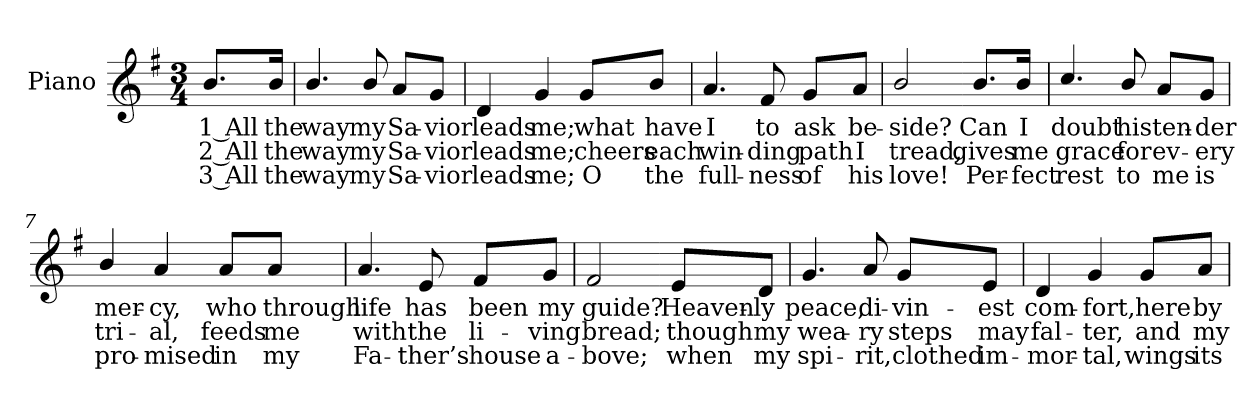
**kern	**text	**text	**text
*part1	*part1	*part1	*part1
*staff1	*staff1	*staff1	*staff1
*I"Piano	*	*	*
*I'Pno.	*	*	*
!!LO:PB:g=z
*clefG2	*	*	*
*k[f#]	*	*	*
*G:	*	*	*
*M3/4	*	*	*
=	=	=	=
!	!LO:LY:b:color=#000000	!LO:LY:b:color=#000000	!LO:LY:b:color=#000000
8.bi/L	1 All	2 All	3 All
!	!LO:LY:b:color=#000000	!LO:LY:b:color=#000000	!LO:LY:b:color=#000000
16bi/Jk	the	the	the
=1	=1	=1	=1
!	!LO:LY:b:color=#000000	!LO:LY:b:color=#000000	!LO:LY:b:color=#000000
4.bi/	way	way	way
!	!LO:LY:b:color=#000000	!LO:LY:b:color=#000000	!LO:LY:b:color=#000000
8bi/	my	my	my
!	!LO:LY:b:color=#000000	!LO:LY:b:color=#000000	!LO:LY:b:color=#000000
8ai/L	Sa-	Sa-	Sa-
!	!LO:LY:b:color=#000000	!LO:LY:b:color=#000000	!LO:LY:b:color=#000000
8gi/J	-vior	-vior	-vior
=2	=2	=2	=2
!	!LO:LY:b:color=#000000	!LO:LY:b:color=#000000	!LO:LY:b:color=#000000
4di/	leads	leads	leads
!	!LO:LY:b:color=#000000	!LO:LY:b:color=#000000	!LO:LY:b:color=#000000
4gi/	me;	me;	me;
!	!LO:LY:b:color=#000000	!LO:LY:b:color=#000000	!LO:LY:b:color=#000000
8gi/L	what	cheers	O
!	!LO:LY:b:color=#000000	!LO:LY:b:color=#000000	!LO:LY:b:color=#000000
8bi/J	have	each	the
=3	=3	=3	=3
!	!LO:LY:b:color=#000000	!LO:LY:b:color=#000000	!LO:LY:b:color=#000000
4.ai/	I	win-	full-
!	!LO:LY:b:color=#000000	!LO:LY:b:color=#000000	!LO:LY:b:color=#000000
8f#i/	to	-ding	-ness
!	!LO:LY:b:color=#000000	!LO:LY:b:color=#000000	!LO:LY:b:color=#000000
8gi/L	ask	path	of
!	!LO:LY:b:color=#000000	!LO:LY:b:color=#000000	!LO:LY:b:color=#000000
8ai/J	be-	I	his
=4	=4	=4	=4
!	!LO:LY:b:color=#000000	!LO:LY:b:color=#000000	!LO:LY:b:color=#000000
2bi/	-side?	tread,	love!
!!LO:LB:g=z
=5-	=5-	=5-	=5-
!	!LO:LY:b:color=#000000	!LO:LY:b:color=#000000	!LO:LY:b:color=#000000
8.bi/L	Can	gives	Per-
!	!LO:LY:b:color=#000000	!LO:LY:b:color=#000000	!LO:LY:b:color=#000000
16bi/Jk	I	me	-fect
=6	=6	=6	=6
!	!LO:LY:b:color=#000000	!LO:LY:b:color=#000000	!LO:LY:b:color=#000000
4.cci/	doubt	grace	rest
!	!LO:LY:b:color=#000000	!LO:LY:b:color=#000000	!LO:LY:b:color=#000000
8bi/	his	for	to
!	!LO:LY:b:color=#000000	!LO:LY:b:color=#000000	!LO:LY:b:color=#000000
8ai/L	ten-	ev-	me
!	!LO:LY:b:color=#000000	!LO:LY:b:color=#000000	!LO:LY:b:color=#000000
8gi/J	-der	-ery	is
=7	=7	=7	=7
!	!LO:LY:b:color=#000000	!LO:LY:b:color=#000000	!LO:LY:b:color=#000000
4bi/	mer-	tri-	pro-
!	!LO:LY:b:color=#000000	!LO:LY:b:color=#000000	!LO:LY:b:color=#000000
4ai/	-cy,	-al,	-mised
!	!LO:LY:b:color=#000000	!LO:LY:b:color=#000000	!LO:LY:b:color=#000000
8ai/L	who	feeds	in
!	!LO:LY:b:color=#000000	!LO:LY:b:color=#000000	!LO:LY:b:color=#000000
8ai/J	through	me	my
=8	=8	=8	=8
!	!LO:LY:b:color=#000000	!LO:LY:b:color=#000000	!LO:LY:b:color=#000000
4.ai/	life	with	Fa-
!	!LO:LY:b:color=#000000	!LO:LY:b:color=#000000	!LO:LY:b:color=#000000
8ei/	has	the	-ther’s
!	!LO:LY:b:color=#000000	!LO:LY:b:color=#000000	!LO:LY:b:color=#000000
8f#i/L	been	li-	house
!	!LO:LY:b:color=#000000	!LO:LY:b:color=#000000	!LO:LY:b:color=#000000
8gi/J	my	-ving	a-
!!LO:LB:g=z
=9	=9	=9	=9
!	!LO:LY:b:color=#000000	!LO:LY:b:color=#000000	!LO:LY:b:color=#000000
2f#i/	guide?	bread;	-bove;
=10-	=10-	=10-	=10-
!	!LO:LY:b:color=#000000	!LO:LY:b:color=#000000	!LO:LY:b:color=#000000
8ei/L	Heaven-	though	when
!	!LO:LY:b:color=#000000	!LO:LY:b:color=#000000	!LO:LY:b:color=#000000
8di/J	-ly	my	my
=11	=11	=11	=11
!	!LO:LY:b:color=#000000	!LO:LY:b:color=#000000	!LO:LY:b:color=#000000
4.gi/	peace,	wea-	spi-
!	!LO:LY:b:color=#000000	!LO:LY:b:color=#000000	!LO:LY:b:color=#000000
8ai/	di-	-ry	-rit,
!	!LO:LY:b:color=#000000	!LO:LY:b:color=#000000	!LO:LY:b:color=#000000
8gi/L	-vin-	steps	clothed
!	!LO:LY:b:color=#000000	!LO:LY:b:color=#000000	!LO:LY:b:color=#000000
8ei/J	-est	may	im-
=12	=12	=12	=12
!	!LO:LY:b:color=#000000	!LO:LY:b:color=#000000	!LO:LY:b:color=#000000
4di/	com-	fal-	-mor-
!	!LO:LY:b:color=#000000	!LO:LY:b:color=#000000	!LO:LY:b:color=#000000
4gi/	-fort,	-ter,	-tal,
!	!LO:LY:b:color=#000000	!LO:LY:b:color=#000000	!LO:LY:b:color=#000000
8gi/L	here	and	wings
!	!LO:LY:b:color=#000000	!LO:LY:b:color=#000000	!LO:LY:b:color=#000000
8ai/J	by	my	its
=	=	=	=
*-	*-	*-	*-
